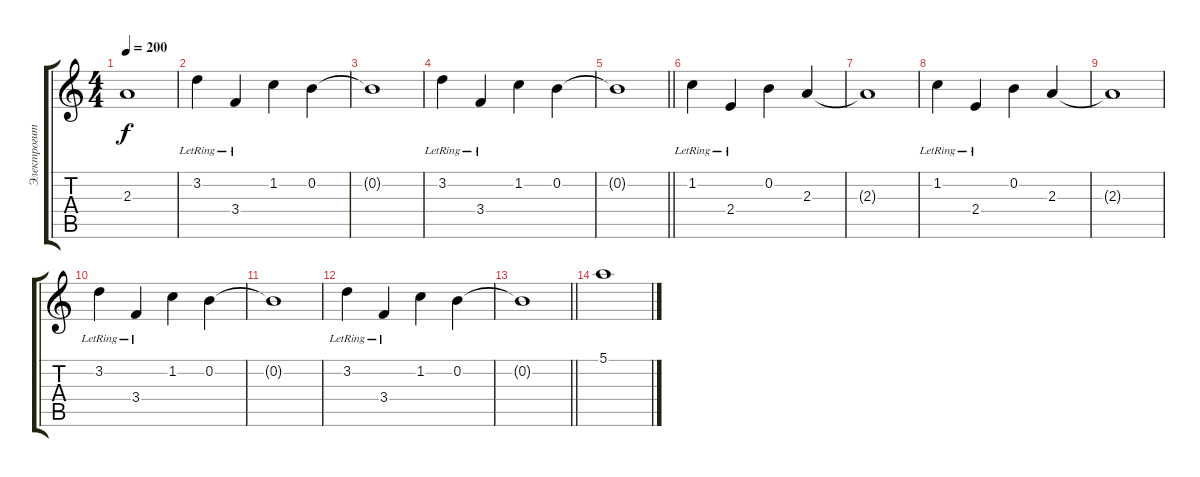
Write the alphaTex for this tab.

\track ("Электрогитара" "Электрогит") {instrument acousticguitarsteel}
\staff {score tabs}
\tuning (E4 B3 G3 D3 A2 E2) {hide}
\ts (4 4)
\tempo 200
\clef g2
\ks c
2.3{t}.1{dy f} |
3.2{lr}.4 3.4{lr}.4 1.2.4 0.2.4 |
0.2{t}.1 |
3.2{lr}.4 3.4{lr}.4 1.2.4 0.2.4 |
\barLineRight lightlight
0.2{t}.1 |
1.2{lr}.4{volume 16 instrument acousticguitarsteel} 2.4{lr}.4 0.2.4 2.3.4 |
2.3{t}.1 |
1.2{lr}.4 2.4{lr}.4 0.2.4 2.3.4 |
2.3{t}.1 |
3.2{lr}.4 3.4{lr}.4 1.2.4 0.2.4 |
0.2{t}.1 |
3.2{lr}.4 3.4{lr}.4 1.2.4 0.2.4 |
\barLineRight lightlight
0.2{t}.1 |
5.1.1
